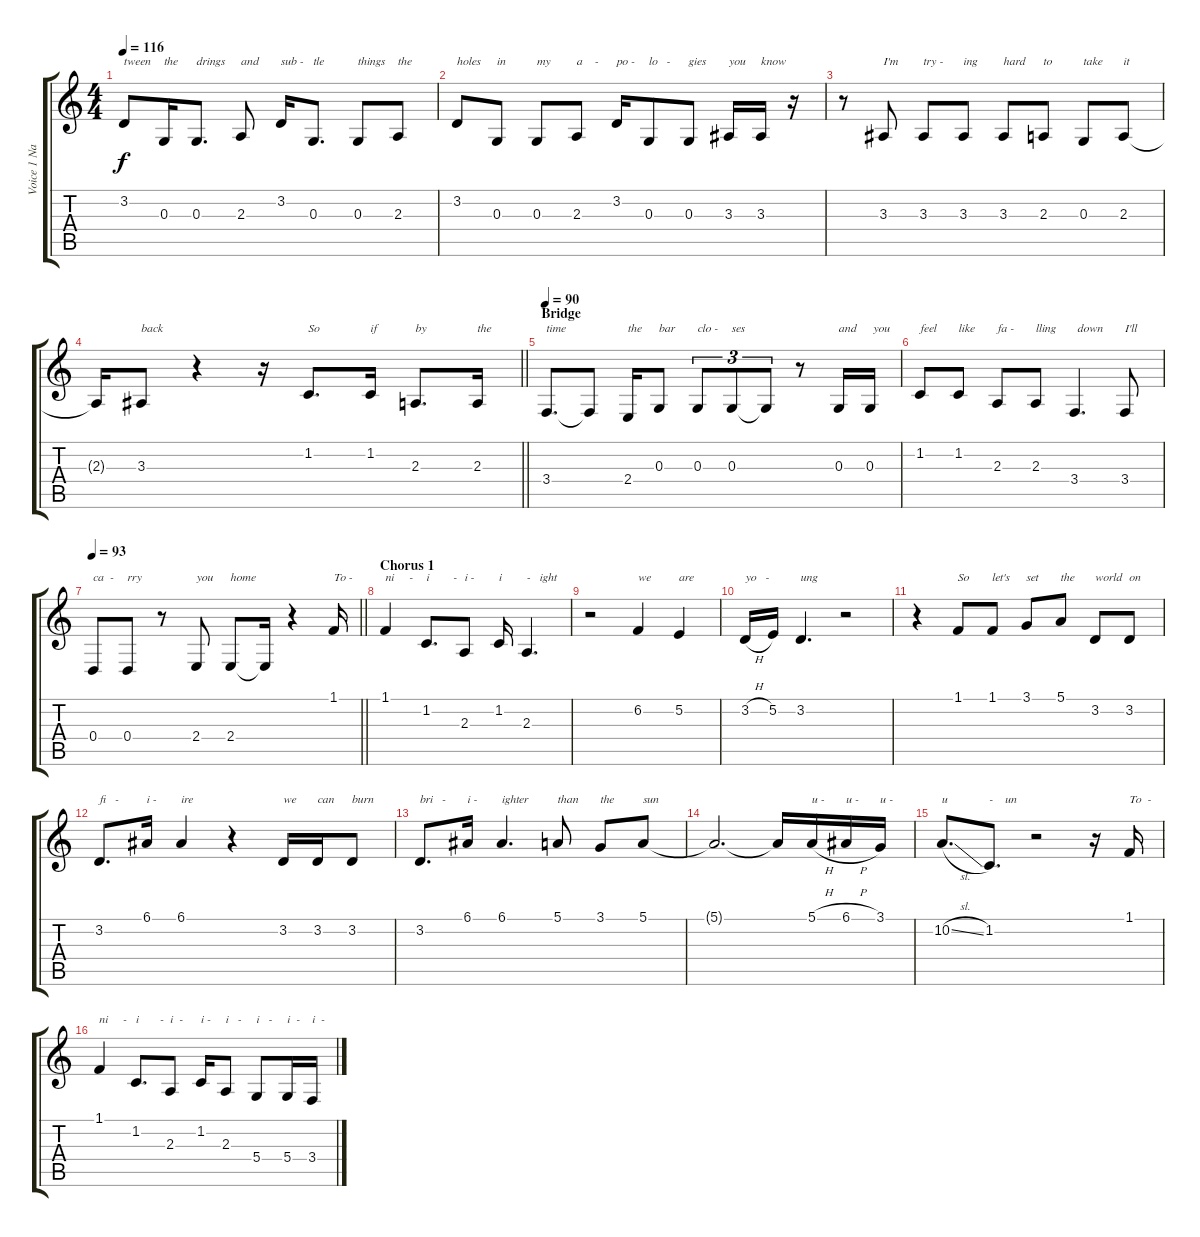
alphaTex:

\track ("Voice 1 Nate Ruess" "Voice 1 Na") {instrument tenorsax}
\staff {score tabs}
\tuning (E4 B3 G3 D3 A2 E2) {hide}
\ts (4 4)
\tempo 116
\clef g2
\ks c
3.2.8{txt "tween" dy f} 0.3.16{txt "the"} 0.3.8{d txt "drings"} 2.3.8{txt "and"} 3.2.16{txt "sub -"} 0.3.8{d txt "tle"} 0.3.8{txt "things"} 2.3.8{txt "the"} |
3.2.8{txt "holes"} 0.3.8{txt "in"} 0.3.8{txt "my"} 2.3.8{txt "a    -"} 3.2.16{txt "po -"} 0.3.8{txt "lo   -"} 0.3.8{txt "gies"} 3.3.16{txt "you"} 3.3.16{txt "know"} r.16 |
r.8 3.3.8{txt "I'm"} 3.3.8{txt "try -"} 3.3.8{txt "ing"} 3.3.8{txt "hard"} 2.3.8{txt "to"} 0.3.8{txt "take"} 2.3.8{txt "it"} |
\barLineRight lightlight
2.3{t}.16 3.3.8{txt "back"} r.4 r.16 1.2.8{d txt "So"} 1.2.16{txt "if"} 2.3.8{d txt "by"} 2.3.16{txt "the"} |
\section ("" "Bridge")
\tempo 90
3.4.8{d txt "time"} 3.4{t}.8 2.4.16{txt "the"} 0.3.8{txt "bar"} 0.3.8{tu (3 2) txt "clo -"} 0.3.8{tu (3 2) txt "ses"} 0.3{t}.8{tu (3 2)} r.8 0.3.16{txt "and"} 0.3.16{txt " you"} |
1.2.8{txt "feel"} 1.2.8{txt "like"} 2.3.8{txt "fa -"} 2.3.8{txt "lling"} 3.4.4{d txt " down"} 3.4.8{txt "I'll"} |
\tempo 93
\barLineRight lightlight
0.4.8{txt "ca  -"} 0.4.8{txt "rry"} r.8 2.4.8{txt "you"} 2.4.8{txt "home"} 2.4{t}.16 r.4 1.1.16{txt "To -"} |
\section ("" "Chorus 1")
1.1.4{txt "ni     -"} 1.2.8{d txt "i        -"} 2.3.8{txt "i -"} 1.2.16{txt "i"} 2.3.4{d txt "-   ight"} |
r.2 6.2.4{txt "we"} 5.2.4{txt "are"} |
3.2{h}.16{txt "yo   -"} 5.2.16 3.2.4{d txt "ung"} r.2 |
r.4 1.1.8{txt "So"} 1.1.8{txt "let's"} 3.1.8{txt "set"} 5.1.8{txt "the"} 3.2.8{txt "world"} 3.2.8{txt "on"} |
3.2.8{d txt "fi   -"} 6.1.16{txt "i -"} 6.1.4{txt "ire"} r.4 3.2.16{txt "we"} 3.2.16{txt "can"} 3.2.8{txt "burn"} |
3.2.8{d txt "bri   -"} 6.1.16{txt "i -"} 6.1.4{d txt "ighter"} 5.1.8{txt "than"} 3.1.8{txt "the"} 5.1.8{txt "sun"} |
5.1{t}.2{d} 5.1{t}.16 5.1{h}.16{txt "u -"} 6.1{h}.16{txt "u -"} 3.1.16{txt "u -"} |
10.2{sl}.8{d txt "u"} 1.2.8{d txt "-    un"} r.2 r.16 1.1.16{txt "To  -"} |
1.1.4{txt "ni     -"} 1.2.8{d txt "i       -"} 2.3.8{txt "i  -"} 1.2.16{txt "i -"} 2.3.8{txt "i   -"} 5.4.8{txt "i   -"} 5.4.16{txt "i  -"} 3.4.16{txt "i  -"}
